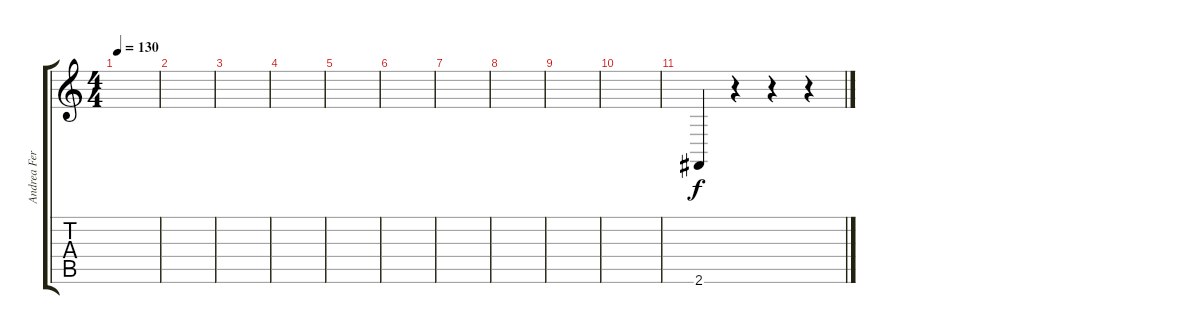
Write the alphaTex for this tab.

\track ("Andrea Ferro" "Andrea Fer") {instrument tuba}
\staff {score tabs}
\tuning (E4 B3 G3 D3 A2 E2) {hide}
\ts (4 4)
\tempo 130
\clef g2
\ks c
|
|
|
|
|
|
|
|
|
|
2.6.4 r.4 r.4 r.4
